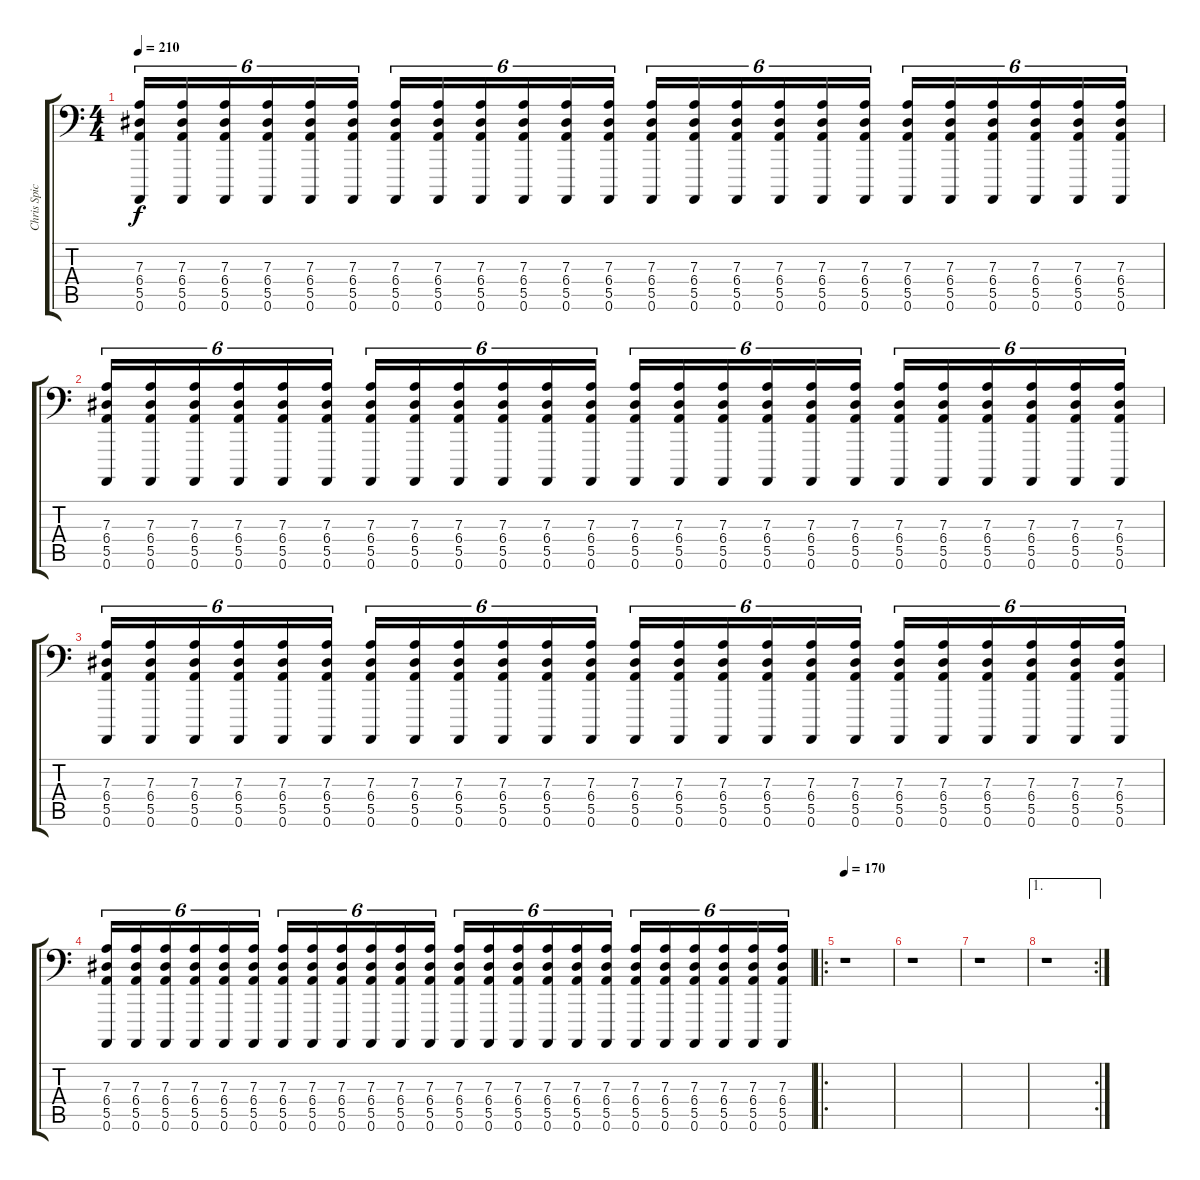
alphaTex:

\track ("Chris Spicuzza" "Chris Spic") {instrument pad6metallic}
\staff {score tabs}
\tuning (B3 Gb3 D3 A2 E2 A0) {hide}
\ts (4 4)
\tempo 210
\clef f4
\ks c
(7.3 6.4 5.5 0.6).16{tu (6 4) dy f} (7.3 6.4 5.5 0.6).16{tu (6 4)} (7.3 6.4 5.5 0.6).16{tu (6 4)} (7.3 6.4 5.5 0.6).16{tu (6 4)} (7.3 6.4 5.5 0.6).16{tu (6 4)} (7.3 6.4 5.5 0.6).16{tu (6 4)} (7.3 6.4 5.5 0.6).16{tu (6 4)} (7.3 6.4 5.5 0.6).16{tu (6 4)} (7.3 6.4 5.5 0.6).16{tu (6 4)} (7.3 6.4 5.5 0.6).16{tu (6 4)} (7.3 6.4 5.5 0.6).16{tu (6 4)} (7.3 6.4 5.5 0.6).16{tu (6 4)} (7.3 6.4 5.5 0.6).16{tu (6 4)} (7.3 6.4 5.5 0.6).16{tu (6 4)} (7.3 6.4 5.5 0.6).16{tu (6 4)} (7.3 6.4 5.5 0.6).16{tu (6 4)} (7.3 6.4 5.5 0.6).16{tu (6 4)} (7.3 6.4 5.5 0.6).16{tu (6 4)} (7.3 6.4 5.5 0.6).16{tu (6 4)} (7.3 6.4 5.5 0.6).16{tu (6 4)} (7.3 6.4 5.5 0.6).16{tu (6 4)} (7.3 6.4 5.5 0.6).16{tu (6 4)} (7.3 6.4 5.5 0.6).16{tu (6 4)} (7.3 6.4 5.5 0.6).16{tu (6 4)} |
(7.3 6.4 5.5 0.6).16{tu (6 4)} (7.3 6.4 5.5 0.6).16{tu (6 4)} (7.3 6.4 5.5 0.6).16{tu (6 4)} (7.3 6.4 5.5 0.6).16{tu (6 4)} (7.3 6.4 5.5 0.6).16{tu (6 4)} (7.3 6.4 5.5 0.6).16{tu (6 4)} (7.3 6.4 5.5 0.6).16{tu (6 4)} (7.3 6.4 5.5 0.6).16{tu (6 4)} (7.3 6.4 5.5 0.6).16{tu (6 4)} (7.3 6.4 5.5 0.6).16{tu (6 4)} (7.3 6.4 5.5 0.6).16{tu (6 4)} (7.3 6.4 5.5 0.6).16{tu (6 4)} (7.3 6.4 5.5 0.6).16{tu (6 4)} (7.3 6.4 5.5 0.6).16{tu (6 4)} (7.3 6.4 5.5 0.6).16{tu (6 4)} (7.3 6.4 5.5 0.6).16{tu (6 4)} (7.3 6.4 5.5 0.6).16{tu (6 4)} (7.3 6.4 5.5 0.6).16{tu (6 4)} (7.3 6.4 5.5 0.6).16{tu (6 4)} (7.3 6.4 5.5 0.6).16{tu (6 4)} (7.3 6.4 5.5 0.6).16{tu (6 4)} (7.3 6.4 5.5 0.6).16{tu (6 4)} (7.3 6.4 5.5 0.6).16{tu (6 4)} (7.3 6.4 5.5 0.6).16{tu (6 4)} |
(7.3 6.4 5.5 0.6).16{tu (6 4)} (7.3 6.4 5.5 0.6).16{tu (6 4)} (7.3 6.4 5.5 0.6).16{tu (6 4)} (7.3 6.4 5.5 0.6).16{tu (6 4)} (7.3 6.4 5.5 0.6).16{tu (6 4)} (7.3 6.4 5.5 0.6).16{tu (6 4)} (7.3 6.4 5.5 0.6).16{tu (6 4)} (7.3 6.4 5.5 0.6).16{tu (6 4)} (7.3 6.4 5.5 0.6).16{tu (6 4)} (7.3 6.4 5.5 0.6).16{tu (6 4)} (7.3 6.4 5.5 0.6).16{tu (6 4)} (7.3 6.4 5.5 0.6).16{tu (6 4)} (7.3 6.4 5.5 0.6).16{tu (6 4)} (7.3 6.4 5.5 0.6).16{tu (6 4)} (7.3 6.4 5.5 0.6).16{tu (6 4)} (7.3 6.4 5.5 0.6).16{tu (6 4)} (7.3 6.4 5.5 0.6).16{tu (6 4)} (7.3 6.4 5.5 0.6).16{tu (6 4)} (7.3 6.4 5.5 0.6).16{tu (6 4)} (7.3 6.4 5.5 0.6).16{tu (6 4)} (7.3 6.4 5.5 0.6).16{tu (6 4)} (7.3 6.4 5.5 0.6).16{tu (6 4)} (7.3 6.4 5.5 0.6).16{tu (6 4)} (7.3 6.4 5.5 0.6).16{tu (6 4)} |
(7.3 6.4 5.5 0.6).16{tu (6 4)} (7.3 6.4 5.5 0.6).16{tu (6 4)} (7.3 6.4 5.5 0.6).16{tu (6 4)} (7.3 6.4 5.5 0.6).16{tu (6 4)} (7.3 6.4 5.5 0.6).16{tu (6 4)} (7.3 6.4 5.5 0.6).16{tu (6 4)} (7.3 6.4 5.5 0.6).16{tu (6 4)} (7.3 6.4 5.5 0.6).16{tu (6 4)} (7.3 6.4 5.5 0.6).16{tu (6 4)} (7.3 6.4 5.5 0.6).16{tu (6 4)} (7.3 6.4 5.5 0.6).16{tu (6 4)} (7.3 6.4 5.5 0.6).16{tu (6 4)} (7.3 6.4 5.5 0.6).16{tu (6 4)} (7.3 6.4 5.5 0.6).16{tu (6 4)} (7.3 6.4 5.5 0.6).16{tu (6 4)} (7.3 6.4 5.5 0.6).16{tu (6 4)} (7.3 6.4 5.5 0.6).16{tu (6 4)} (7.3 6.4 5.5 0.6).16{tu (6 4)} (7.3 6.4 5.5 0.6).16{tu (6 4)} (7.3 6.4 5.5 0.6).16{tu (6 4)} (7.3 6.4 5.5 0.6).16{tu (6 4)} (7.3 6.4 5.5 0.6).16{tu (6 4)} (7.3 6.4 5.5 0.6).16{tu (6 4)} (7.3 6.4 5.5 0.6).16{tu (6 4)} |
\ro
\tempo 170
r.1 |
r.1 |
r.1 |
\ae 1
\rc 2
r.1
